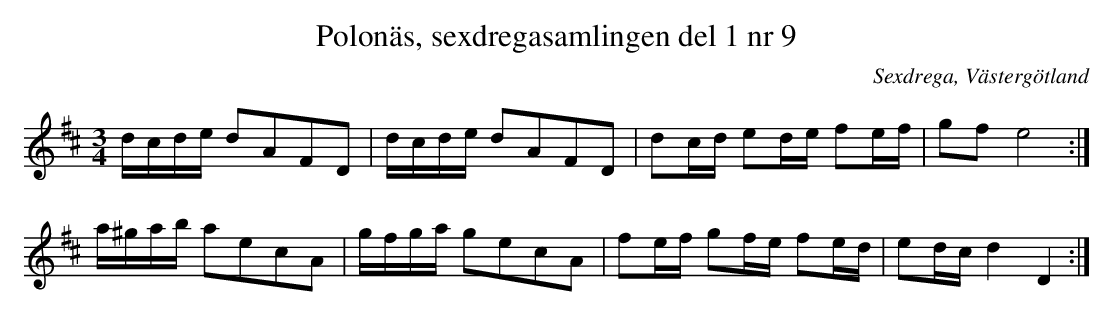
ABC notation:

X:1
T:Polonäs, sexdregasamlingen del 1 nr 9
M:3/4
L:1/16
O:Sexdrega, Västergötland
K:D
dcde d2A2F2D2|dcde d2A2F2D2|d2cd e2de f2ef|g2f2 e8:|
a^gab a2e2c2A2|gfga g2e2c2A2|f2ef g2fe f2ed|e2dc d4D4:|
